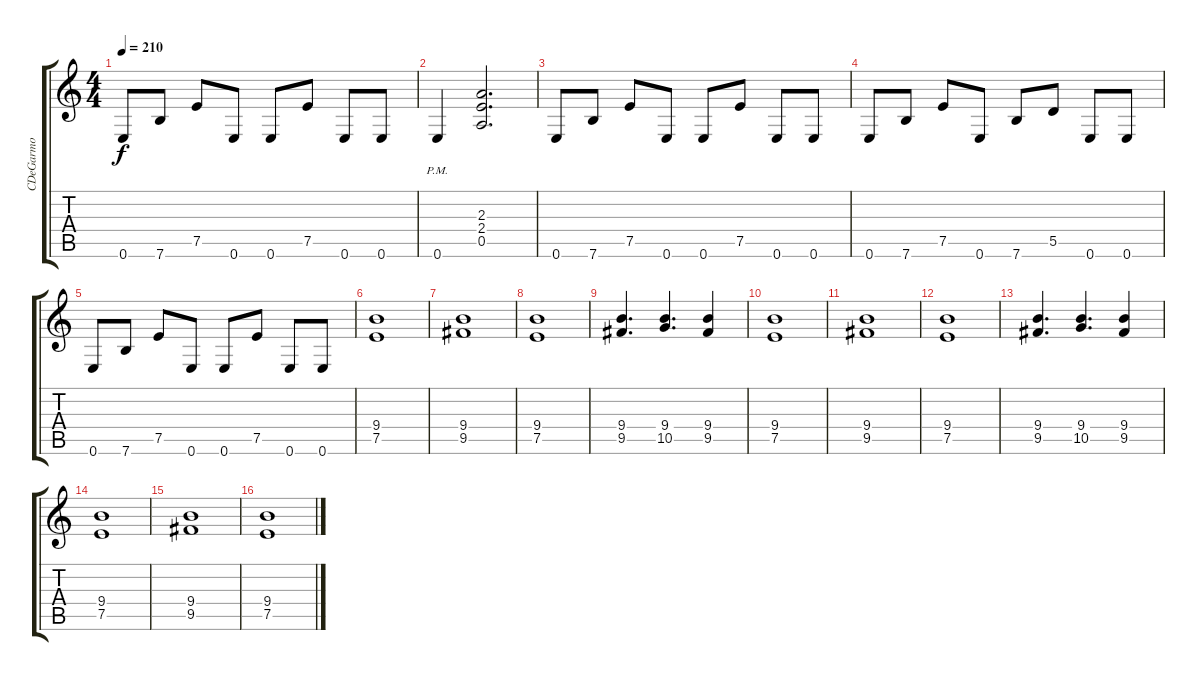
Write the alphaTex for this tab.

\track ("CDeGarmo" "CDeGarmo") {instrument distortionguitar}
\staff {score tabs}
\tuning (E4 B3 G3 D3 A2 E2) {hide}
\ts (4 4)
\tempo 210
\clef g2
\ks c
0.6.8{dy f} 7.6.8 7.5.8 0.6.8 0.6.8 7.5.8 0.6.8 0.6.8 |
0.6{pm}.4 (2.3 2.4 0.5).2{d} |
0.6.8 7.6.8 7.5.8 0.6.8 0.6.8 7.5.8 0.6.8 0.6.8 |
0.6.8 7.6.8 7.5.8 0.6.8 7.6.8 5.5.8 0.6.8 0.6.8 |
0.6.8 7.6.8 7.5.8 0.6.8 0.6.8 7.5.8 0.6.8 0.6.8 |
(9.4 7.5).1 |
(9.4 9.5).1 |
(9.4 7.5).1 |
(9.4 9.5).4{d} (9.4 10.5).4{d} (9.4 9.5).4 |
(9.4 7.5).1 |
(9.4 9.5).1 |
(9.4 7.5).1 |
(9.4 9.5).4{d} (9.4 10.5).4{d} (9.4 9.5).4 |
(9.4 7.5).1 |
(9.4 9.5).1 |
(9.4 7.5).1
